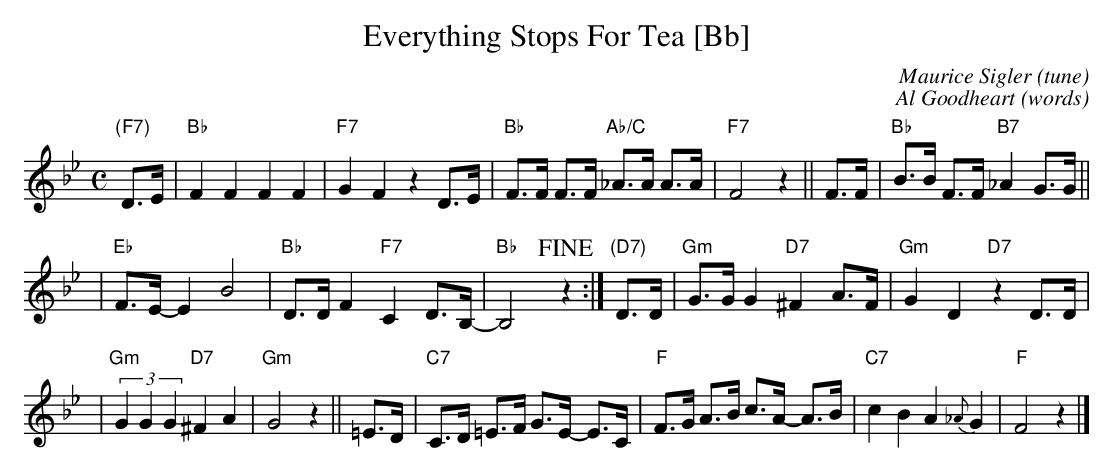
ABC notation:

X:1
T: Everything Stops For Tea [Bb]
C: Maurice Sigler (tune)
C: Al Goodheart (words)
M: C
L: 1/8
K: Bb
"(F7)"D>E \
| "Bb"F2 F2 F2 F2 \
| "F7"G2 F2 z2 D>E \
| "Bb"F>F F>F "Ab/C"_A>A A>A \
| "F7"F4 z2 || F>F \
| "Bb"B>B F>F "B7"_A2 G>G ||
| "Eb"F>E- E2 B4 \
| "Bb"D>D F2 "F7"C2 D>B,- \
| "Bb"B,4 !fine!z2 :| "(D7)"D>D \
| "Gm"G>G G2 "D7"^F2 A>F \
| "Gm"G2 D2 "D7"z2 D>D |
| "Gm"(3G2G2G2 "D7"^F2 A2 \
| "Gm"G4 z2 || =E>D \
| "C7"C>D =E>F G>E- E>C \
| "F"F>G A>B c>A- A>B \
| "C7"c2 B2 A2{_A} G2 \
| "F"F4 !d.C.!z2 |]
